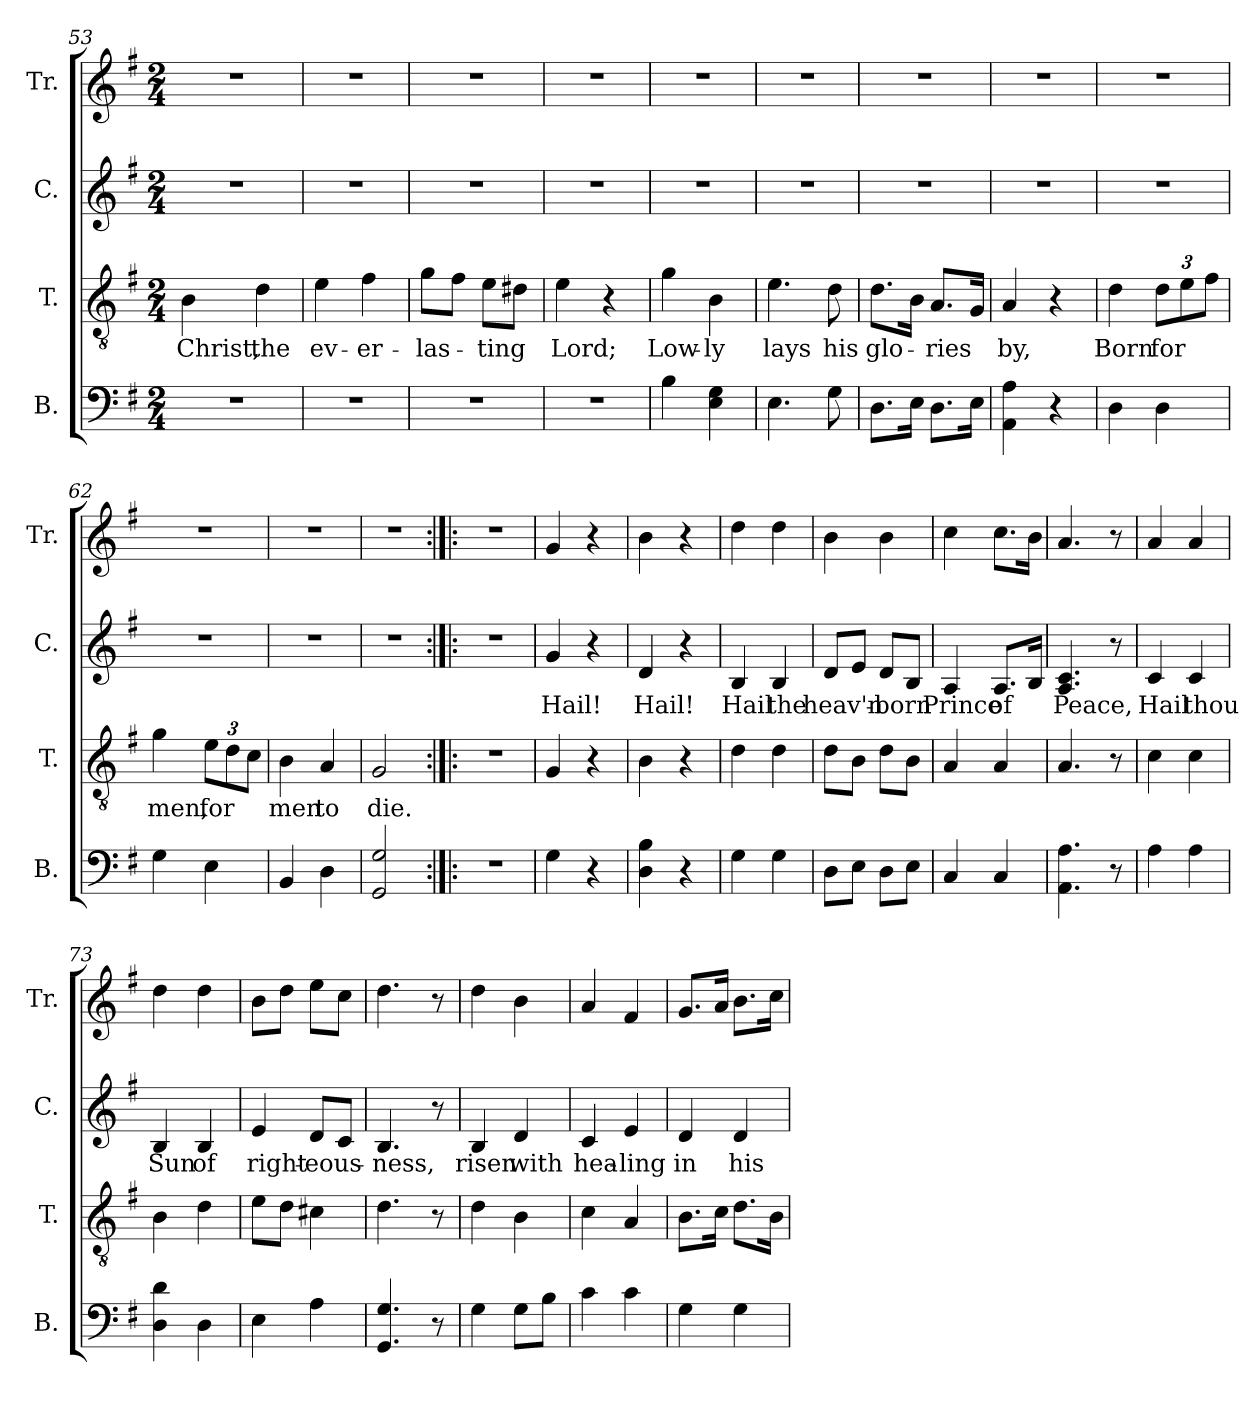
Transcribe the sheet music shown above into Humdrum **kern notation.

**kern	**kern	**text	**kern	**text	**kern
*part4	*part3	*part3	*part2	*part2	*part1
*staff4	*staff3	*staff3	*staff2	*staff2	*staff1
*I"B.	*I"T.	*	*I"C.	*	*I"Tr.
*I'B.	*I'T.	*	*I'C.	*	*I'Tr.
*clefF4	*clefGv2	*	*clefG2	*	*clefG2
*k[f#]	*k[f#]	*	*k[f#]	*	*k[f#]
*M2/4	*M2/4	*	*M2/4	*	*M2/4
=53	=53	=53	=53	=53	=53
!	!	!LO:LY:b	!	!	!
2r	4B!\	Christ,	2r	.	2r
!	!	!LO:LY:b	!	!	!
.	4d!\	the	.	.	.
=54	=54	=54	=54	=54	=54
!	!	!LO:LY:b	!	!	!
2r	4e!\	ev-	2r	.	2r
!	!	!LO:LY:b	!	!	!
.	4f#!\	-er-	.	.	.
=55	=55	=55	=55	=55	=55
!	!	!LO:LY:b	!	!	!
2r	8g!\L	-las-	2r	.	2r
.	8f#!\J	.	.	.	.
!	!	!LO:LY:b	!	!	!
.	8e!\L	-ting	.	.	.
.	8d#X!\J	.	.	.	.
=56	=56	=56	=56	=56	=56
!	!	!LO:LY:b	!	!	!
2r	4e!\	Lord;	2r	.	2r
.	4r	.	.	.	.
=57	=57	=57	=57	=57	=57
!	!	!LO:LY:b	!	!	!
4B!\	4g!\	Low-	2r	.	2r
!	!	!LO:LY:b	!	!	!
4E!\ 4G!\	4B!\	-ly	.	.	.
=58	=58	=58	=58	=58	=58
!	!	!LO:LY:b	!	!	!
4.E!\	4.e!\	lays	2r	.	2r
!	!	!LO:LY:b	!	!	!
8G!\	8d!\	his	.	.	.
=59	=59	=59	=59	=59	=59
!	!	!LO:LY:b	!	!	!
8.D!\L	8.d!\L	glo-	2r	.	2r
16E!\Jk	16B!\Jk	.	.	.	.
!	!	!LO:LY:b	!	!	!
8.D!\L	8.A!/L	-ries	.	.	.
16E!\Jk	16G!/Jk	.	.	.	.
=60	=60	=60	=60	=60	=60
!	!	!LO:LY:b	!	!	!
4AA!\ 4A!\	4A!/	by,	2r	.	2r
4r	4r	.	.	.	.
=61	=61	=61	=61	=61	=61
!	!	!LO:LY:b	!	!	!
4D!\	4d!\	Born	2r	.	2r
*	*Xbrackettup	*	*	*	*
!	!	!LO:LY:b	!	!	!
4D!\	12d!\L	for	.	.	.
.	12e!\	.	.	.	.
.	12f#!\J	.	.	.	.
=62	=62	=62	=62	=62	=62
!	!	!LO:LY:b	!	!	!
4G!\	4g!\	men,	2r	.	2r
!	!	!LO:LY:b	!	!	!
4E!\	12e!\L	for	.	.	.
.	12d!\	.	.	.	.
.	12c!\J	.	.	.	.
=63	=63	=63	=63	=63	=63
!	!	!LO:LY:b	!	!	!
4BB!/	4B!\	men	2r	.	2r
!	!	!LO:LY:b	!	!	!
4D!\	4A!/	to	.	.	.
=64	=64	=64	=64	=64	=64
!	!	!LO:LY:b	!	!	!
2GG!/ 2G!/	2G!/	die.	2r	.	2r
=65:|!|:	=65:|!|:	=65:|!|:	=65:|!|:	=65:|!|:	=65:|!|:
2r	2r	.	2r	.	2r
=66	=66	=66	=66	=66	=66
!	!	!	!	!LO:LY:b	!
4G!\	4G!/	.	4g!/	Hail!	4g!/
4r	4r	.	4r	.	4r
=67	=67	=67	=67	=67	=67
!	!	!	!	!LO:LY:b	!
4D!\ 4B!\	4B!\	.	4d!/	Hail!	4b!\
4r	4r	.	4r	.	4r
!!LO:PB:g=z
=68	=68	=68	=68	=68	=68
!	!	!	!	!LO:LY:b	!
4G!\	4d!\	.	4B!/	Hail	4dd!\
!	!	!	!	!LO:LY:b	!
4G!\	4d!\	.	4B!/	the	4dd!\
=69	=69	=69	=69	=69	=69
!	!	!	!	!LO:LY:b	!
8D!\L	8d!\L	.	8d!/L	heav'n-	4b!\
8E!\J	8B!\J	.	8e!/J	.	.
!	!	!	!	!LO:LY:b	!
8D!\L	8d!\L	.	8d!/L	-born	4b!\
8E!\J	8B!\J	.	8B!/J	.	.
=70	=70	=70	=70	=70	=70
!	!	!	!	!LO:LY:b	!
4C!/	4A!/	.	4A!/	Prince	4cc!\
!	!	!	!	!LO:LY:b	!
4C!/	4A!/	.	8.A!/L	of	8.cc!\L
.	.	.	16B!/Jk	.	16b!\Jk
=71	=71	=71	=71	=71	=71
!	!	!	!	!LO:LY:b	!
4.AA!\ 4.A!\	4.A!/	.	4.A!/ 4.c!/	Peace,	4.a!/
8r	8r	.	8r	.	8r
=72	=72	=72	=72	=72	=72
!	!	!	!	!LO:LY:b	!
4A!\	4c!\	.	4c!/	Hail	4a!/
!	!	!	!	!LO:LY:b	!
4A!\	4c!\	.	4c!/	thou	4a!/
=73	=73	=73	=73	=73	=73
!	!	!	!	!LO:LY:b	!
4D!\ 4d!\	4B!\	.	4B!/	Sun	4dd!\
!	!	!	!	!LO:LY:b	!
4D!\	4d!\	.	4B!/	of	4dd!\
=74	=74	=74	=74	=74	=74
!	!	!	!	!LO:LY:b	!
4E!\	8e!\L	.	4e!/	right-	8b!\L
.	8d!\J	.	.	.	8dd!\J
!	!	!	!	!LO:LY:b	!
4A!\	4c#X!\	.	8d!/L	-eous-	8ee!\L
.	.	.	8c!/J	.	8cc!\J
=75	=75	=75	=75	=75	=75
!	!	!	!	!LO:LY:b	!
4.GG!/ 4.G!/	4.d!\	.	4.B!/	-ness,	4.dd!\
8r	8r	.	8r	.	8r
=76	=76	=76	=76	=76	=76
!	!	!	!	!LO:LY:b	!
4G!\	4d!\	.	4B!/	risen	4dd!\
!	!	!	!	!LO:LY:b	!
8G!\L	4B!\	.	4d!/	with	4b!\
8B!\J	.	.	.	.	.
=77	=77	=77	=77	=77	=77
!	!	!	!	!LO:LY:b	!
4c!\	4c!\	.	4c!/	hea-	4a!/
!	!	!	!	!LO:LY:b	!
4c!\	4A!/	.	4e!/	-ling	4f#!/
=78	=78	=78	=78	=78	=78
!	!	!	!	!LO:LY:b	!
4G!\	8.B!\L	.	4d!/	in	8.g!/L
.	16c!\Jk	.	.	.	16a!/Jk
!	!	!	!	!LO:LY:b	!
4G!\	8.d!\L	.	4d!/	his	8.b!\L
.	16B!\Jk	.	.	.	16cc!\Jk
=	=	=	=	=	=
*-	*-	*-	*-	*-	*-
